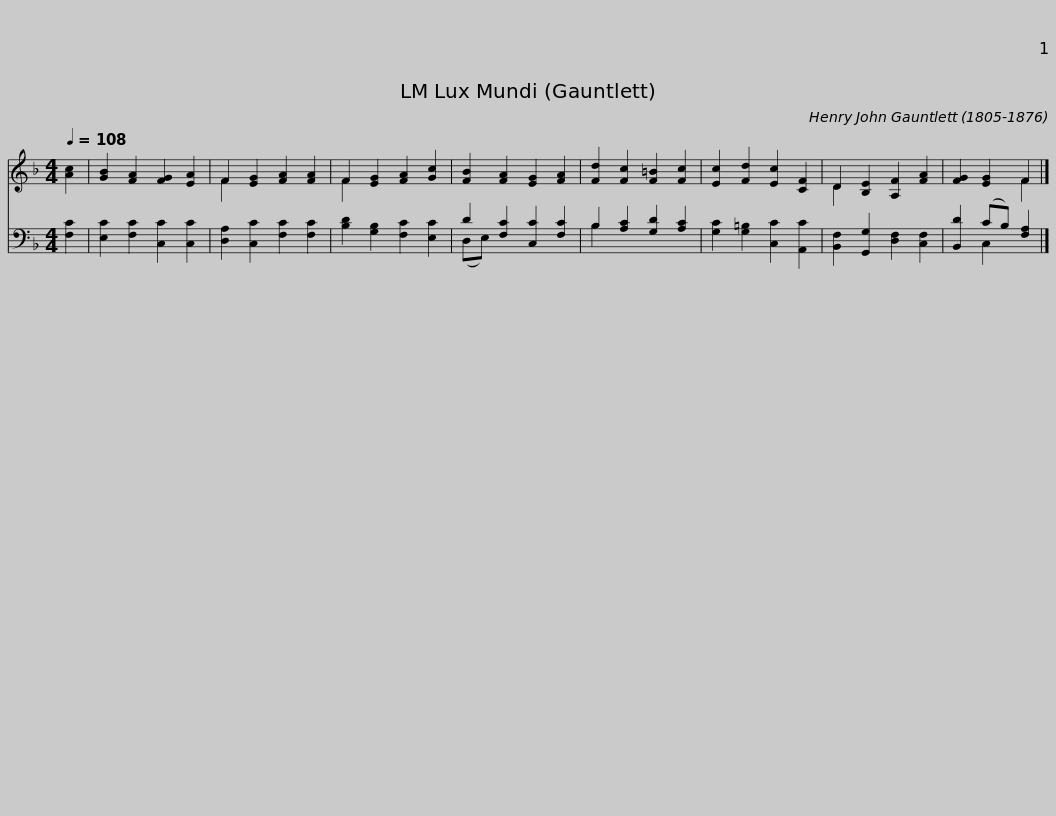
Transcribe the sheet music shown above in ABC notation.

X:1
%%score ( 1 2 ) ( 3 4 )
L:1/8
Q:1/4=108
M:4/4
I:linebreak $
K:F
V:1 treble
V:2 treble
V:3 bass
V:4 bass
V:1
 [Ac]2 | [GB]2 [FA]2 [FG]2 [EA]2 | F2 [EG]2 [FA]2 [FA]2 | F2 [EG]2 [FA]2 [Gc]2 | [FB]2 [FA]2 [EG]2 [FA]2 | %5
 [Fd]2 [Fc]2 [F=B]2 [Fc]2 | [Ec]2 [Fd]2 [Ec]2 [CF]2 | D2 [B,E]2 [A,F]2 [FA]2 |$ [FG]2 [EG]2 F2 |] %9
V:2
 x2 | x8 | F2 x6 | F2 x6 | x8 | %5
 x8 | x8 | D2 x6 |$ x4 F2 |] %9
V:3
 [F,C]2 | [E,C]2 [F,C]2 [C,C]2 [C,C]2 | [D,A,]2 [C,C]2 [F,C]2 [F,C]2 | [B,D]2 [G,B,]2 [F,C]2 [E,C]2 | D2 [F,C]2 [C,C]2 [F,C]2 | %5
 B,2 [A,C]2 [G,D]2 [A,C]2 | [G,C]2 [G,=B,]2 [C,C]2 [A,,C]2 | [B,,F,]2 [G,,G,]2 [D,F,]2 [C,F,]2 |$ [B,,D]2 (CB,) [F,A,]2 |] %9
V:4
 x2 | x8 | x8 | x8 | (D,E,) x6 | %5
 B,2 x6 | x8 | x8 |$ x2 C,2 x2 |] %9
